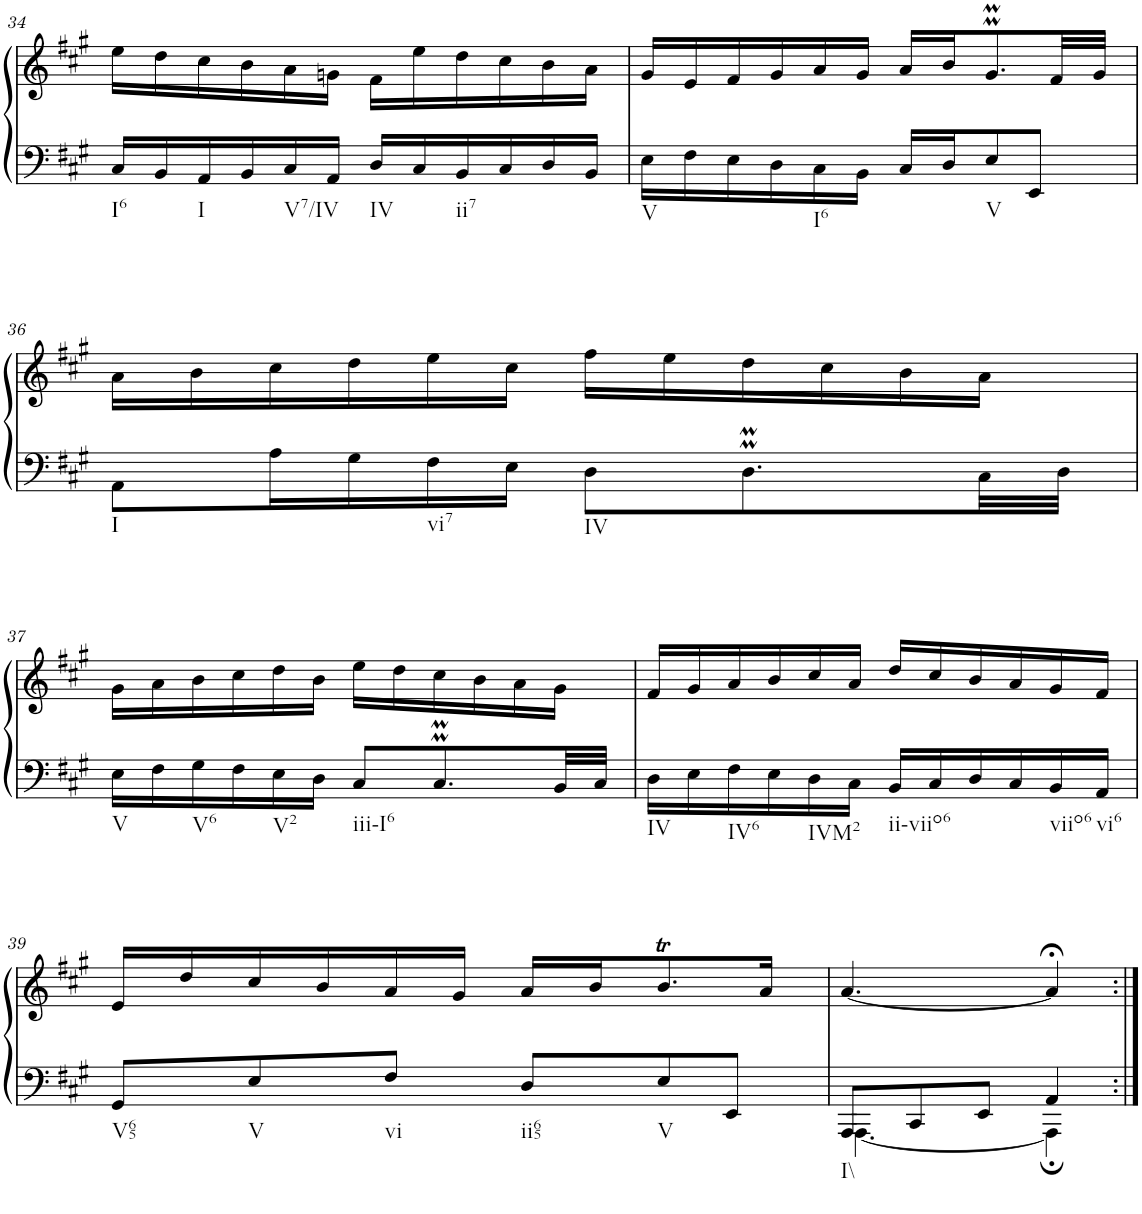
**kern	**kern
*part1	*part1
*staff2	*staff1
*I"unbenannt1	*
!!LO:PB:g=z
*clefG2	*clefG2
*k[f#c#g#]	*k[f#c#g#]
*M6/8	*M6/8
=34	=34
!LO:TX:b:t=I6	!
16C#/LL	16ee\LL
16BB/	16dd\
!LO:TX:b:t=I	!
16AA/	16cc#\
16BB/	16b\
!LO:TX:b:t=V7/IV	!
16C#/	16a\
16AA/JJ	16gn\JJ
!LO:TX:b:t=IV	!
16D/LL	16f#\LL
16C#/	16ee\
!LO:TX:b:t=ii7	!
16BB/	16dd\
16C#/	16cc#\
16D/	16b\
16BB/JJ	16a\JJ
=35	=35
!LO:TX:b:t=V	!
16E\LL	16g#/LL
16F#\	16e/
16E\	16f#/
16D\	16g#/
!LO:TX:b:t=I6	!
16C#\	16a/
16BB\JJ	16g#/JJ
16C#/LL	16a/LL
16D/J	16b/J
!LO:TX:b:t=V	!
8E/	8.g#mm/
8EE/J	.
.	32f#/LL
.	32g#/JJJ
!!LO:LB:g=z
=36	=36
!LO:TX:b:t=I	!
8AA\L	16a\LL
.	16b\
16A\L	16cc#\
16G#\	16dd\
!LO:TX:b:t=vi7	!
16F#\	16ee\
16E\JJ	16cc#\JJ
!LO:TX:b:t=IV	!
8D\L	16ff#\LL
.	16ee\
8.DMM\	16dd\
.	16cc#\
.	16b\
32C#\LL	16a\JJ
32D\JJJ	.
!!LO:LB:g=z
=37	=37
!LO:TX:b:t=V	!
16E\LL	16g#\LL
16F#\	16a\
!LO:TX:b:t=V6	!
16G#\	16b\
16F#\	16cc#\
!LO:TX:b:t=V2	!
16E\	16dd\
16D\JJ	16b\JJ
!LO:TX:b:t=iii-I6	!
8C#/L	16ee\LL
.	16dd\
8.C#mm/	16cc#\
.	16b\
.	16a\
32BB/LL	16g#\JJ
32C#/JJJ	.
=38	=38
!LO:TX:b:t=IV	!
16D\LL	16f#/LL
16E\	16g#/
!LO:TX:b:t=IV6	!
16F#\	16a/
16E\	16b/
!LO:TX:b:t=IVM2	!
16D\	16cc#/
16C#\JJ	16a/JJ
!LO:TX:b:t=ii-viio6	!
16BB/LL	16dd/LL
16C#/	16cc#/
16D/	16b/
16C#/	16a/
!LO:TX:b:t=viio6	!
16BB/	16g#/
!LO:TX:b:t=vi6	!
16AA/JJ	16f#/JJ
!!LO:LB:g=z
=39	=39
!LO:TX:b:t=V65	!
8GG#/L	16e/LL
.	16dd/
!LO:TX:b:t=V	!
8E/	16cc#/
.	16b/
!LO:TX:b:t=vi	!
8F#/J	16a/
.	16g#/JJ
!LO:TX:b:t=ii65	!
8D/L	16a/LL
.	16b/J
!LO:TX:b:t=V	!
8E/	8.bT/
8EE/J	.
.	16a/Jk
=40	=40
*^	*
!LO:TX:b:t=I\\	!	!
8AAA/L	[4.AAA\	[4.a/
8CC#/	.	.
8EE/J	.	.
4AA;/	4AAA\]	4a;</]
*v	*v	*
=:|!	=:|!
*-	*-
